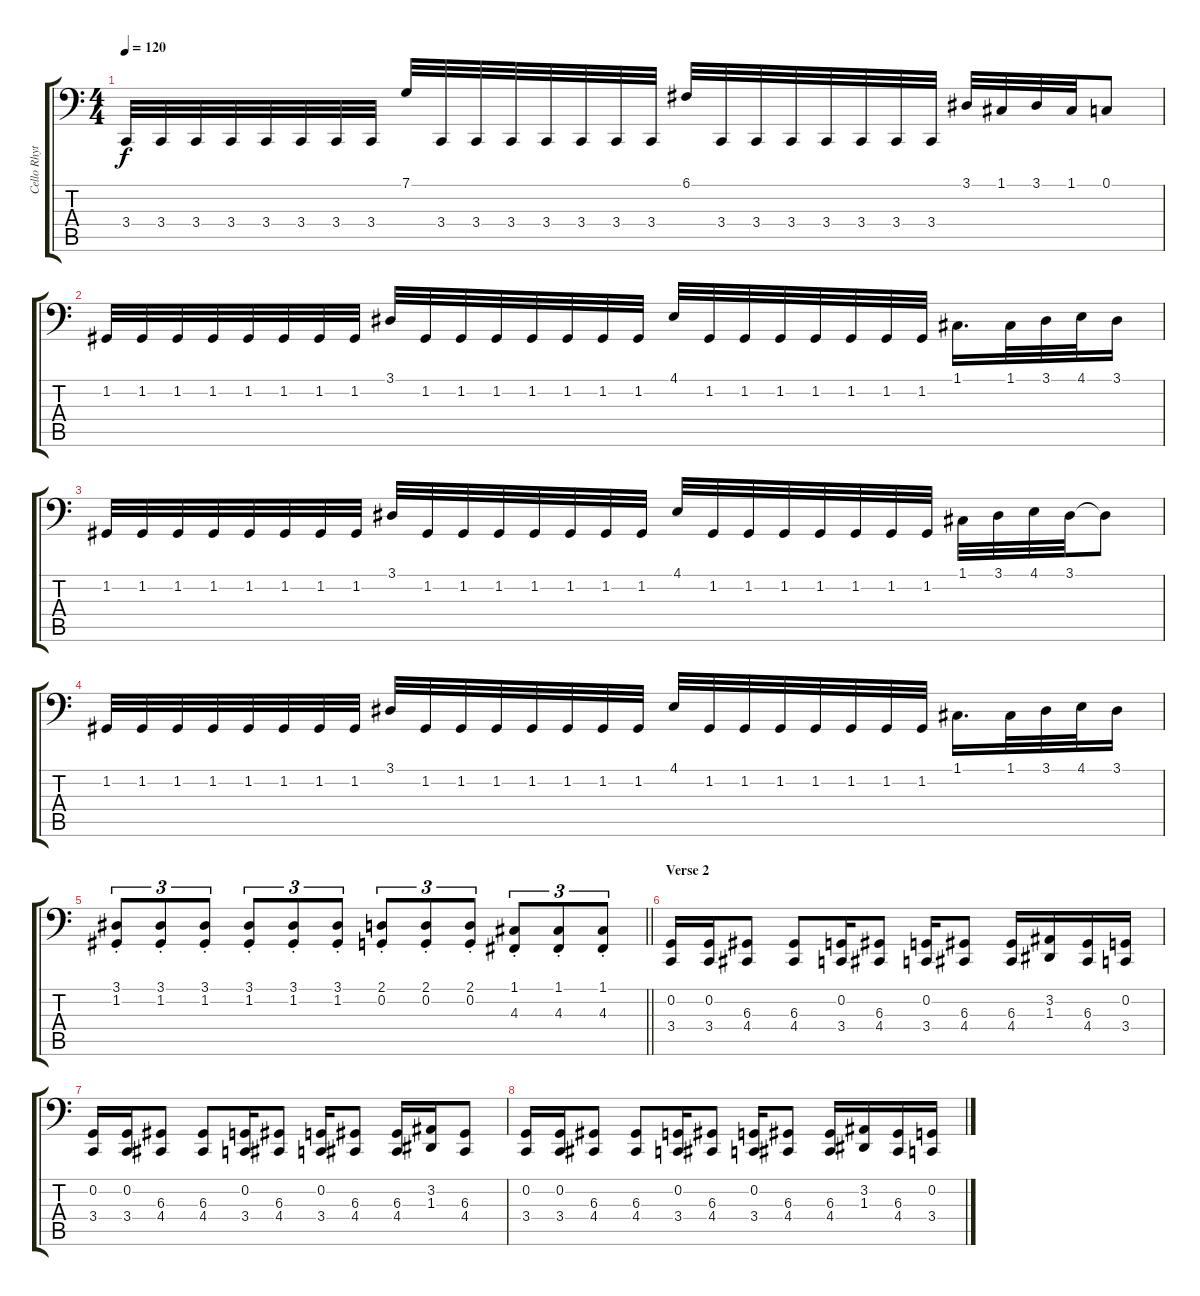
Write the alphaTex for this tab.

\track ("Cello Rhythm 2" "Cello Rhyt") {instrument cello}
\staff {score tabs}
\tuning (C3 G2 D2 A1 E1 B0) {hide}
\ts (4 4)
\tempo 120
\clef f4
\ks c
3.4.32{dy f} 3.4.32 3.4.32 3.4.32 3.4.32 3.4.32 3.4.32 3.4.32 7.1.32 3.4.32 3.4.32 3.4.32 3.4.32 3.4.32 3.4.32 3.4.32 6.1.32 3.4.32 3.4.32 3.4.32 3.4.32 3.4.32 3.4.32 3.4.32 3.1.32 1.1.32 3.1.32 1.1.32 0.1.8 |
1.2.32 1.2.32 1.2.32 1.2.32 1.2.32 1.2.32 1.2.32 1.2.32 3.1.32 1.2.32 1.2.32 1.2.32 1.2.32 1.2.32 1.2.32 1.2.32 4.1.32 1.2.32 1.2.32 1.2.32 1.2.32 1.2.32 1.2.32 1.2.32 1.1.16{d} 1.1.32 3.1.32 4.1.32 3.1.16 |
1.2.32 1.2.32 1.2.32 1.2.32 1.2.32 1.2.32 1.2.32 1.2.32 3.1.32 1.2.32 1.2.32 1.2.32 1.2.32 1.2.32 1.2.32 1.2.32 4.1.32 1.2.32 1.2.32 1.2.32 1.2.32 1.2.32 1.2.32 1.2.32 1.1.32 3.1.32 4.1.32 3.1.32 3.1{t}.8 |
1.2.32 1.2.32 1.2.32 1.2.32 1.2.32 1.2.32 1.2.32 1.2.32 3.1.32 1.2.32 1.2.32 1.2.32 1.2.32 1.2.32 1.2.32 1.2.32 4.1.32 1.2.32 1.2.32 1.2.32 1.2.32 1.2.32 1.2.32 1.2.32 1.1.16{d} 1.1.32 3.1.32 4.1.32 3.1.16 |
\barLineRight lightlight
(3.1{st} 1.2{st}).8{tu (3 2)} (3.1{st} 1.2{st}).8{tu (3 2)} (3.1{st} 1.2{st}).8{tu (3 2)} (3.1{st} 1.2{st}).8{tu (3 2)} (3.1{st} 1.2{st}).8{tu (3 2)} (3.1{st} 1.2{st}).8{tu (3 2)} (2.1{st} 0.2{st}).8{tu (3 2)} (2.1{st} 0.2{st}).8{tu (3 2)} (2.1{st} 0.2{st}).8{tu (3 2)} (1.1{st} 4.3{st}).8{tu (3 2)} (1.1{st} 4.3{st}).8{tu (3 2)} (1.1{st} 4.3{st}).8{tu (3 2)} |
\section ("" "Verse 2")
(0.2 3.4).16 (0.2 3.4).16 (6.3 4.4).8 (6.3 4.4).8 (0.2 3.4).16 (6.3 4.4).8 (0.2 3.4).16 (6.3 4.4).8 (6.3 4.4).16 (3.2 1.3).16 (6.3 4.4).16 (0.2 3.4).16 |
(0.2 3.4).16 (0.2 3.4).16 (6.3 4.4).8 (6.3 4.4).8 (0.2 3.4).16 (6.3 4.4).8 (0.2 3.4).16 (6.3 4.4).8 (6.3 4.4).16 (3.2 1.3).16 (6.3 4.4).8 |
(0.2 3.4).16 (0.2 3.4).16 (6.3 4.4).8 (6.3 4.4).8 (0.2 3.4).16 (6.3 4.4).8 (0.2 3.4).16 (6.3 4.4).8 (6.3 4.4).16 (3.2 1.3).16 (6.3 4.4).16 (0.2 3.4).16
